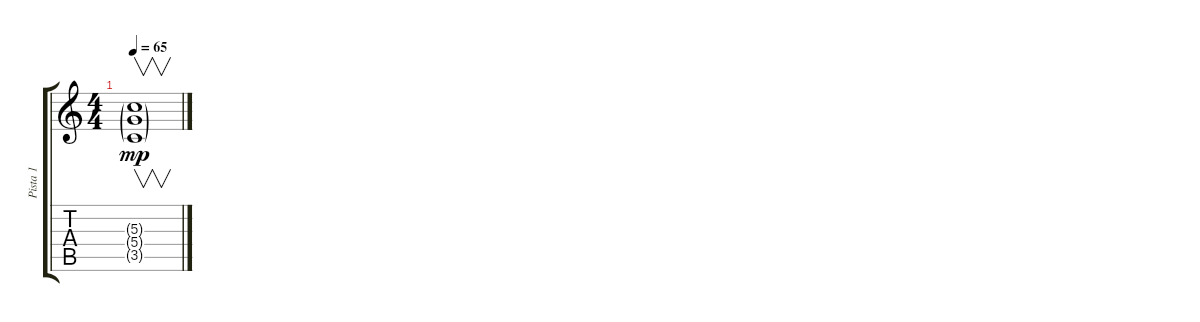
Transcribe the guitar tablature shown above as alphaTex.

\track ("Pista 1" "Pista 1") {instrument distortionguitar}
\staff {score tabs}
\tuning (E4 B3 G3 D3 A2 E2) {hide}
\ts (4 4)
\tempo 65
\clef g2
\ks c
(5.3{g} 5.4{g} 3.5{g}).1{v dy mp}
